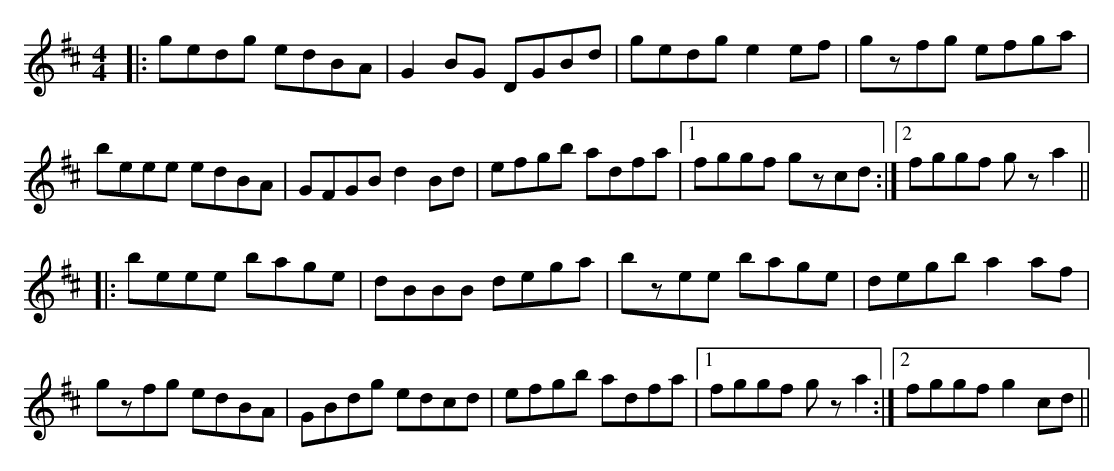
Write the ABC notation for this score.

X:1
M:4/4
K:D
|:gedg edBA|G2BG DGBd|gedg e2ef|gzfg efga|
beee edBA|GFGB d2Bd|efgb adfa|1 fggf gzcd:|2 fggf gza2||
|:beee bage|dBBB dega|bzee bage|degb a2af|
gzfg edBA|GBdg edcd|efgb adfa|1 fggf gza2:|2 fggf g2cd||
